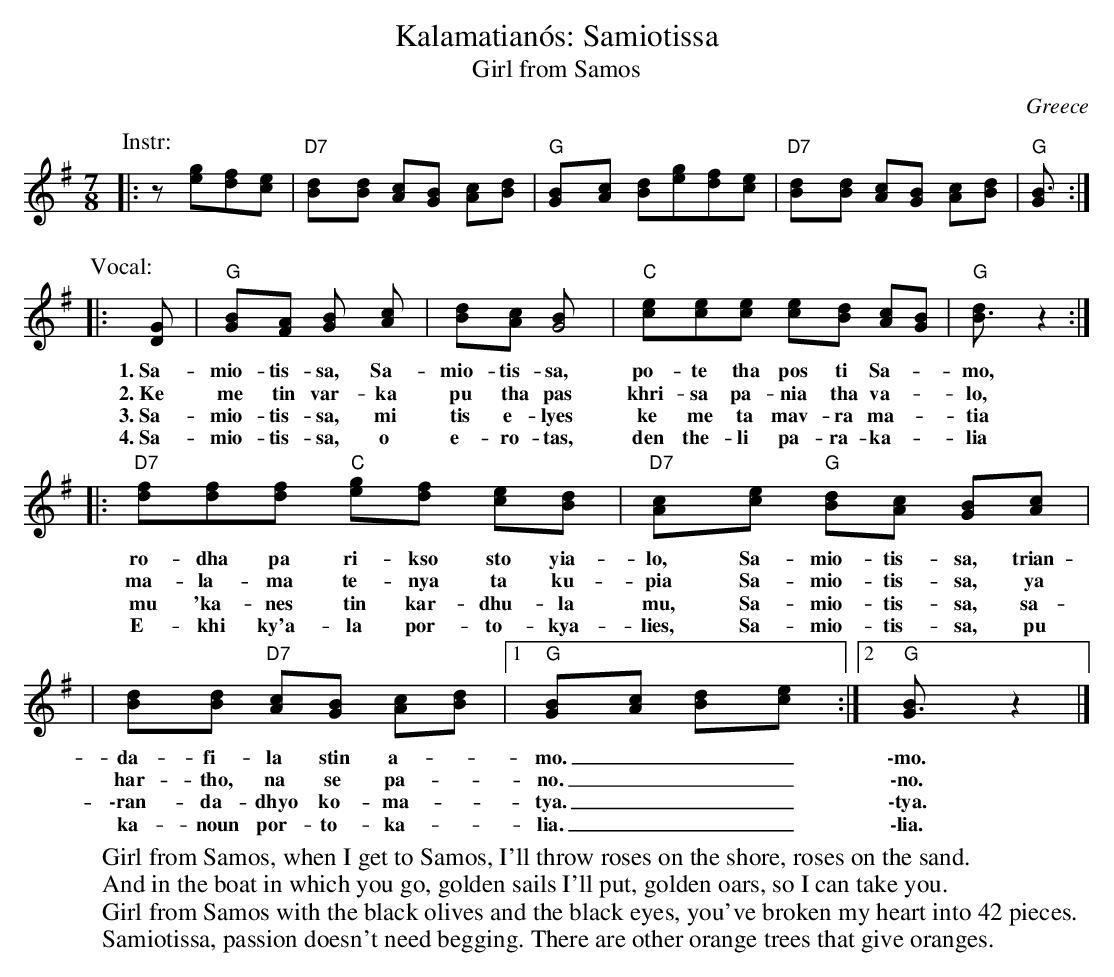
X:1
T:Kalamatian\'os: Samiotissa
T:Girl from Samos
O:Greece
M:7/8
L:1/8
K:G
P:Instr:
|: z[ge][fd][ec] | "D7"[d2B][dB] [cA][BG] [cA][dB] | "G"[B2G][cA] [dB][ge][fd][ec] \
| "D7"[d2B][dB] [cA][BG] [cA][dB] | "G"[B3G] :|
P: Vocal:
|: [D2G] | "G"[G2B][FA] [G2B] [A2c] | [B2d][Ac] [G4B] | "C"[ce][ce][ce] [ce][Bd] [Ac][GB] | "G"[B3d] z2 :|
w: 1.~Sa-mio-tis-sa, Sa-mio-tis-sa, po-te tha pos ti Sa-*mo,
w: 2.~Ke me tin var-ka pu tha pas khri-sa pa-nia tha va-*lo,
w: 3.~Sa-mio-tis-sa, mi tis e-lyes ke me ta mav-ra ma-*tia
w: 4.~Sa-mio-tis-sa, o e-ro-tas, den the-li pa-ra-ka-*lia
|: "D7"[df][df][df] "C"[eg][df] [ce][Bd] | "D7"[A2c][ce] "G"[Bd][Ac] [GB][Ac] |
w: ro-dha pa ri-kso sto yia-lo, Sa-mio-tis-sa, trian-
w: ma-la-ma te-nya ta ku-pia Sa-mio-tis-sa, ya
w: mu 'ka-nes tin kar-dhu-la mu, Sa-mio-tis-sa, sa-
w: E-khi ky'a-la por-to-kya-lies, Sa-mio-tis-sa, pu
| [B2d][Bd] "D7"[Ac][GB] [Ac][Bd] |1 "G"[G2B][Ac] [B2d][c2e] :|2 "G"[G3B] z2 |]
w: da-fi-la stin a-*mo.___ \-mo.
w: har-tho, na se pa-*no.___ \-no.
w: \-ran-da-dhyo ko-ma-*tya.___ \-tya.
w: ka-noun por-to-ka-*lia.___ \-lia.
W:Girl from Samos, when I get to Samos, I'll throw roses on the shore, roses on the sand.
W:And in the boat in which you go, golden sails I'll put, golden oars, so I can take you.
W:Girl from Samos with the black olives and the black eyes, you've broken my heart into 42 pieces.
W:Samiotissa, passion doesn't need begging. There are other orange trees that give oranges.
